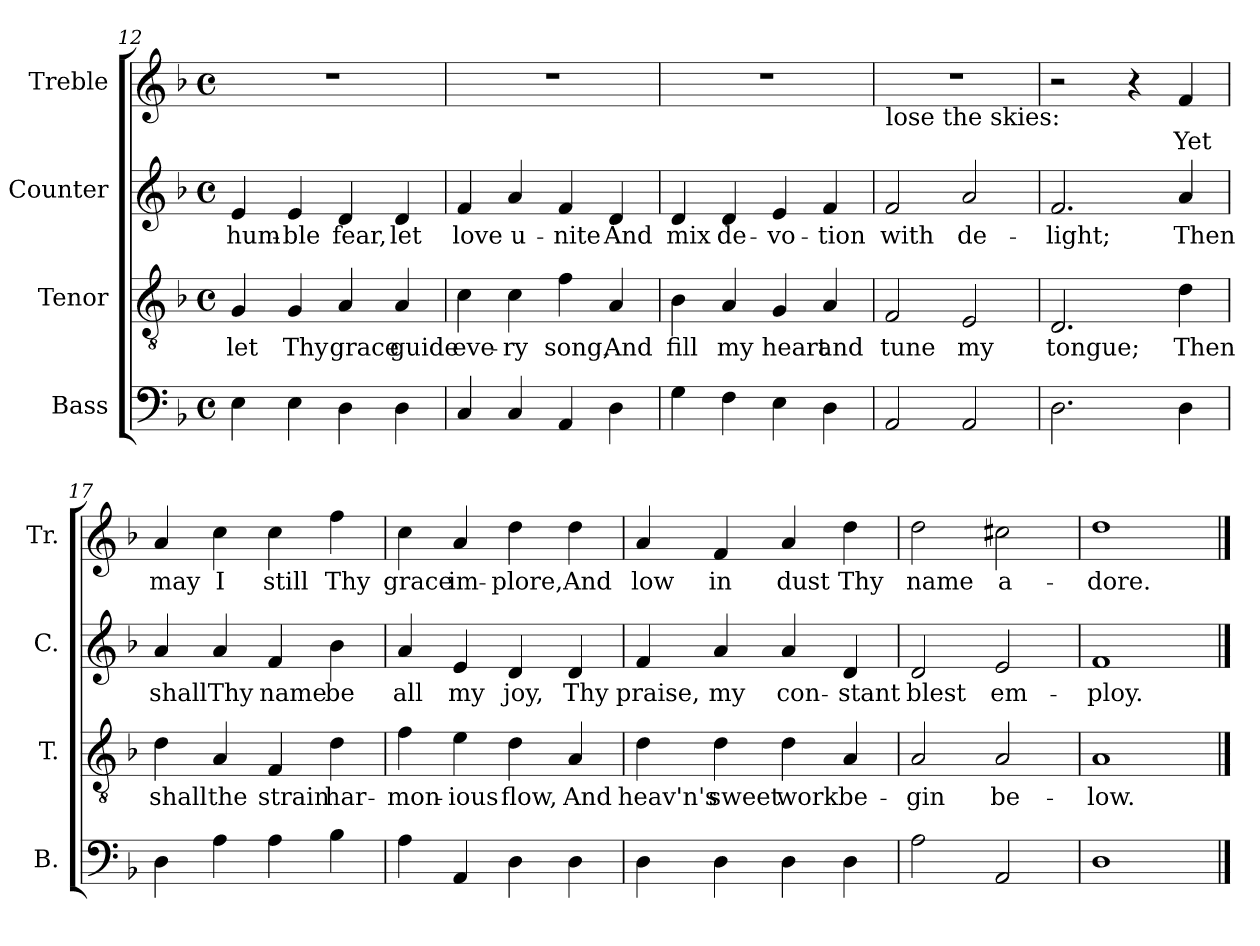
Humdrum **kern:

**kern	**kern	**text	**kern	**text	**kern	**text
*part4	*part3	*part3	*part2	*part2	*part1	*part1
*staff4	*staff3	*staff3	*staff2	*staff2	*staff1	*staff1
*I"Bass	*I"Tenor	*	*I"Counter	*	*I"Treble	*
*I'B.	*I'T.	*	*I'C.	*	*I'Tr.	*
*clefF4	*clefGv2	*	*clefG2	*	*clefG2	*
*k[b-]	*k[b-]	*	*k[b-]	*	*k[b-]	*
*M4/4	*M4/4	*	*M4/4	*	*M4/4	*
*met(c)	*met(c)	*	*met(c)	*	*met(c)	*
=12	=12	=12	=12	=12	=12	=12
4E\	4G/	let	4e/	hum-	1r	.
4E\	4G/	Thy	4e/	-ble	.	.
4D\	4A/	grace	4d/	fear,	.	.
4D\	4A/	guide	4d/	let	.	.
=13	=13	=13	=13	=13	=13	=13
4C/	4c\	eve-	4f/	love	1r	.
4C/	4c\	-ry	4a/	u-	.	.
4AA/	4f\	song,	4f/	-nite	.	.
4D\	4A/	And	4d/	And	.	.
=14	=14	=14	=14	=14	=14	=14
4G\	4B-\	fill	4d/	mix	1r	.
4F\	4A/	my	4d/	de-	.	.
4E\	4G/	heart	4e/	-vo-	.	.
4D\	4A/	and	4f/	-tion	.	.
=15	=15	=15	=15	=15	=15	=15
!	!	!	!	!	!LO:TX:b:t=lose      the          skies&colon;	!
2AA/	2F/	tune	2f/	with	1r	.
2AA/	2E/	my	2a/	de-	.	.
=16	=16	=16	=16	=16	=16	=16
2.D\	2.D/	tongue;	2.f/	-light;	2r	.
.	.	.	.	.	4r	.
4D\	4d\	Then	4a/	Then	4f/	Yet
=17	=17	=17	=17	=17	=17	=17
4D\	4d\	shall	4a/	shall	4a/	may
4A\	4A/	the	4a/	Thy	4cc\	I
4A\	4F/	strain	4f/	name	4cc\	still
4B-\	4d\	har-	4b-\	be	4ff\	Thy
=18	=18	=18	=18	=18	=18	=18
4A\	4f\	-mon-	4a/	all	4cc\	grace
4AA/	4e\	-ious	4e/	my	4a/	im-
4D\	4d\	flow,	4d/	joy,	4dd\	-plore,
4D\	4A/	And	4d/	Thy	4dd\	And
=19	=19	=19	=19	=19	=19	=19
4D\	4d\	heav'n's	4f/	praise,	4a/	low
4D\	4d\	sweet	4a/	my	4f/	in
4D\	4d\	work	4a/	con-	4a/	dust
4D\	4A/	be-	4d/	-stant	4dd\	Thy
=20	=20	=20	=20	=20	=20	=20
2A\	2A/	-gin	2d/	blest	2dd\	name
2AA/	2A/	be-	2e/	em-	2cc#X\	a-
=21	=21	=21	=21	=21	=21	=21
1D	1A	-low.	1f	-ploy.	1dd	-dore.
==	==	==	==	==	==	==
*-	*-	*-	*-	*-	*-	*-
